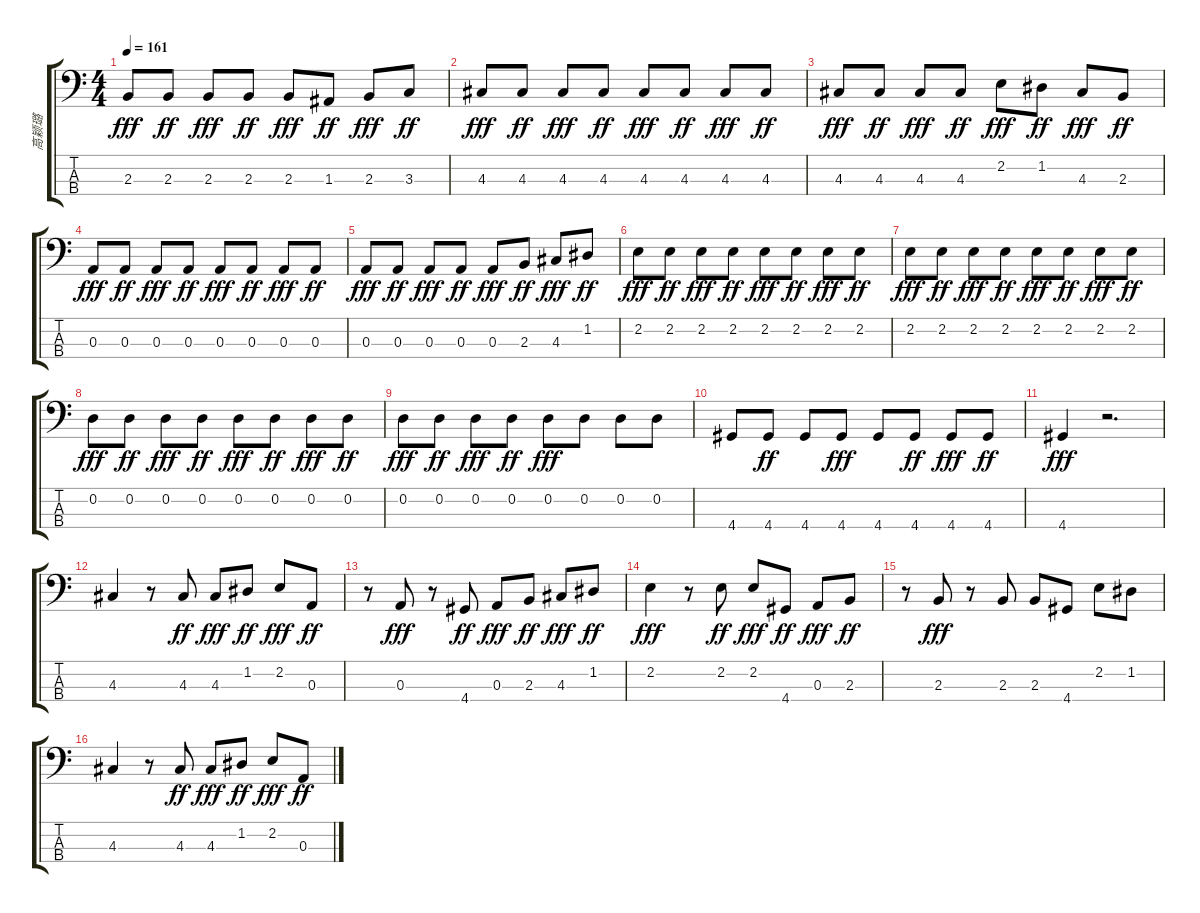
\track ("高颖璐" "高颖璐") {instrument electricbassfinger}
\staff {score tabs}
\tuning (G2 D2 A1 E1) {hide}
\ts (4 4)
\tempo 161
\clef f4
\ks c
2.3.8{dy fff} 2.3.8{dy ff} 2.3.8{dy fff} 2.3.8{dy ff} 2.3.8{dy fff} 1.3.8{dy ff} 2.3.8{dy fff} 3.3.8{dy ff} |
4.3.8{dy fff} 4.3.8{dy ff} 4.3.8{dy fff} 4.3.8{dy ff} 4.3.8{dy fff} 4.3.8{dy ff} 4.3.8{dy fff} 4.3.8{dy ff} |
4.3.8{dy fff} 4.3.8{dy ff} 4.3.8{dy fff} 4.3.8{dy ff} 2.2.8{dy fff} 1.2.8{dy ff} 4.3.8{dy fff} 2.3.8{dy ff} |
0.3.8{dy fff} 0.3.8{dy ff} 0.3.8{dy fff} 0.3.8{dy ff} 0.3.8{dy fff} 0.3.8{dy ff} 0.3.8{dy fff} 0.3.8{dy ff} |
0.3.8{dy fff} 0.3.8{dy ff} 0.3.8{dy fff} 0.3.8{dy ff} 0.3.8{dy fff} 2.3.8{dy ff} 4.3.8{dy fff} 1.2.8{dy ff} |
2.2.8{dy fff} 2.2.8{dy ff} 2.2.8{dy fff} 2.2.8{dy ff} 2.2.8{dy fff} 2.2.8{dy ff} 2.2.8{dy fff} 2.2.8{dy ff} |
2.2.8{dy fff} 2.2.8{dy ff} 2.2.8{dy fff} 2.2.8{dy ff} 2.2.8{dy fff} 2.2.8{dy ff} 2.2.8{dy fff} 2.2.8{dy ff} |
0.2.8{dy fff} 0.2.8{dy ff} 0.2.8{dy fff} 0.2.8{dy ff} 0.2.8{dy fff} 0.2.8{dy ff} 0.2.8{dy fff} 0.2.8{dy ff} |
0.2.8{dy fff} 0.2.8{dy ff} 0.2.8{dy fff} 0.2.8{dy ff} 0.2.8{dy fff} 0.2.8 0.2.8 0.2.8 |
4.4.8 4.4.8{dy ff} 4.4.8 4.4.8{dy fff} 4.4.8 4.4.8{dy ff} 4.4.8{dy fff} 4.4.8{dy ff} |
4.4.4{dy fff} r.2{d} |
4.3.4 r.8 4.3.8{dy ff} 4.3.8{dy fff} 1.2.8{dy ff} 2.2.8{dy fff} 0.3.8{dy ff} |
r.8 0.3.8{dy fff} r.8 4.4.8{dy ff} 0.3.8{dy fff} 2.3.8{dy ff} 4.3.8{dy fff} 1.2.8{dy ff} |
2.2.4{dy fff} r.8 2.2.8{dy ff} 2.2.8{dy fff} 4.4.8{dy ff} 0.3.8{dy fff} 2.3.8{dy ff} |
r.8 2.3.8{dy fff} r.8 2.3.8 2.3.8 4.4.8 2.2.8 1.2.8 |
4.3.4 r.8 4.3.8{dy ff} 4.3.8{dy fff} 1.2.8{dy ff} 2.2.8{dy fff} 0.3.8{dy ff}
